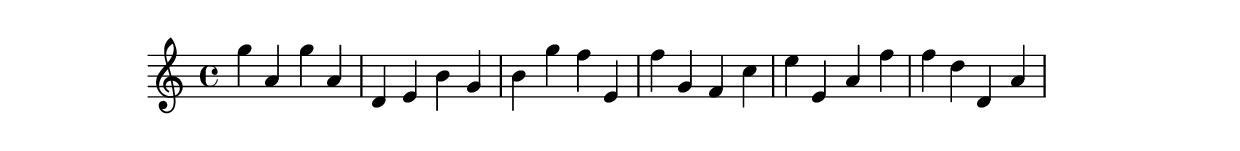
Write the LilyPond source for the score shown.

%% Do not edit this file; it is auto-generated from LSR http://lsr.dsi.unimi.it
%% This file is in the public domain.
\version "2.11.52"

\header {
  lsrtags = "pitches"

  texidoces = "
Este fragmento de código basado en Scheme genera
24 notas aleatorias (o tantas como se necesiten), basándose en la
hora actual (o en cualquier número pseudo-aleatorio que se
especifique en su lugar, para obtener las mismas notas aleatorias
cada vez): es decir, para obtener distintos patrones de notas,
sólo tiene que modificar este número.

"
  doctitlees = "Generación de notas aleatorias"

  texidoc = "
This Scheme-based snippet generates 24 random notes (or as many as
required), based on the current time (or any randomish number specified
instead, in order to obtain the same random notes each time): i.e., to
get different random note patterns, just change this number.

"
  doctitle = "Generating random notes"
} % begin verbatim
\score {
  { #(let ((random-state (seed->random-state (current-time))))
    (ly:export
     (make-music 'SequentialMusic 'elements
      (map (lambda x
           (let ((idx (random 12 random-state)))
            (make-music 'EventChord
             'elements (list (make-music 'NoteEvent
                              'duration (ly:make-duration 2 0 1 1)
                              'pitch (ly:make-pitch (quotient idx 7)
                                      (remainder idx 7)
                                      0))))))
       (make-list 24)))))
  }
}
